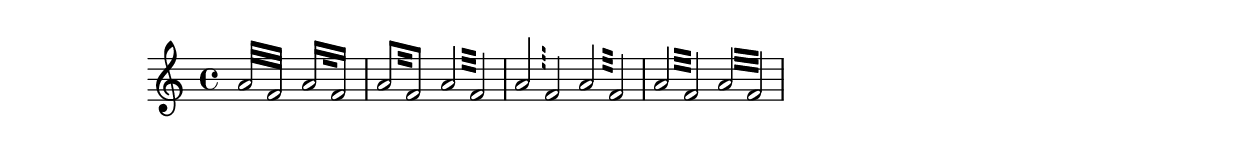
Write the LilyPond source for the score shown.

%% http://lsr.dsi.unimi.it/LSR/Item?id=407
%% see also http://www.lilypond.org/doc/v2.18/Documentation/snippets/rhythms#rhythms-engraving-tremolos-with-floating-beams


\relative c'' {
  \repeat tremolo 8 { a32 f }
  \override Beam.gap-count = #1
  \repeat tremolo 8 { a32 f }
  \override Beam.gap-count = #2
  \repeat tremolo 8 { a32 f }
  \override Beam.gap-count = #3
  \repeat tremolo 8 { a32 f }

  \override Beam.gap-count = #3
  \override Beam.gap = #1.33
  \repeat tremolo 8 { a32 f }
  \override Beam.gap = #1
  \repeat tremolo 8 { a32 f }
  \override Beam.gap = #0.67
  \repeat tremolo 8 { a32 f }
  \override Beam.gap = #0.33
  \repeat tremolo 8 { a32 f }
}
